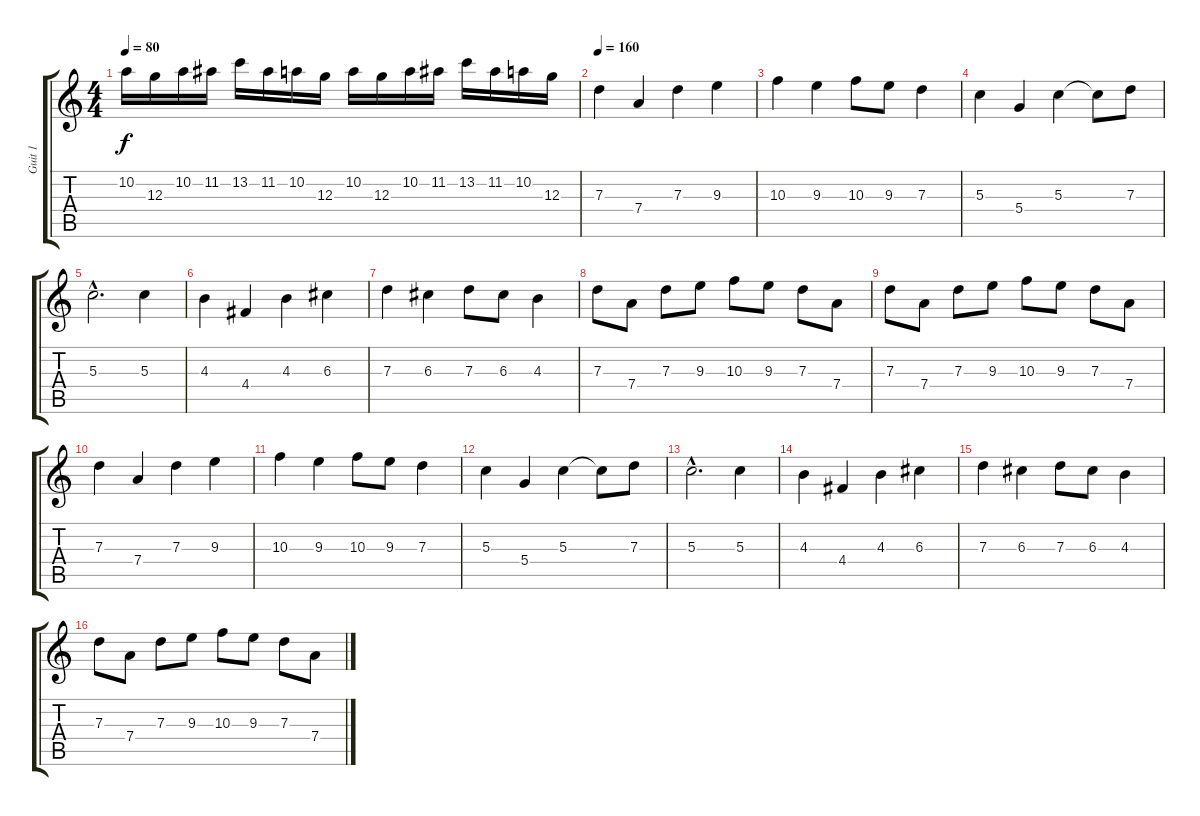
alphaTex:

\track ("Guit 1" "Guit 1") {instrument overdrivenguitar}
\staff {score tabs}
\tuning (E4 B3 G3 D3 A2 E2) {hide}
\ts (4 4)
\tempo 80
\clef g2
\ks c
10.2.16{dy f} 12.3.16 10.2.16 11.2.16 13.2.16 11.2.16 10.2.16 12.3.16 10.2.16 12.3.16 10.2.16 11.2.16 13.2.16 11.2.16 10.2.16 12.3.16 |
\tempo 160
7.3.4 7.4.4 7.3.4 9.3.4 |
10.3.4 9.3.4 10.3.8 9.3.8 7.3.4 |
5.3.4 5.4.4 5.3.4 5.3{t}.8 7.3.8 |
5.3{hac}.2{d} 5.3.4 |
4.3.4 4.4.4 4.3.4 6.3.4 |
7.3.4 6.3.4 7.3.8 6.3.8 4.3.4 |
7.3.8 7.4.8 7.3.8 9.3.8 10.3.8 9.3.8 7.3.8 7.4.8 |
7.3.8 7.4.8 7.3.8 9.3.8 10.3.8 9.3.8 7.3.8 7.4.8 |
7.3.4 7.4.4 7.3.4 9.3.4 |
10.3.4 9.3.4 10.3.8 9.3.8 7.3.4 |
5.3.4 5.4.4 5.3.4 5.3{t}.8 7.3.8 |
5.3{hac}.2{d} 5.3.4 |
4.3.4 4.4.4 4.3.4 6.3.4 |
7.3.4 6.3.4 7.3.8 6.3.8 4.3.4 |
7.3.8 7.4.8 7.3.8 9.3.8 10.3.8 9.3.8 7.3.8 7.4.8
